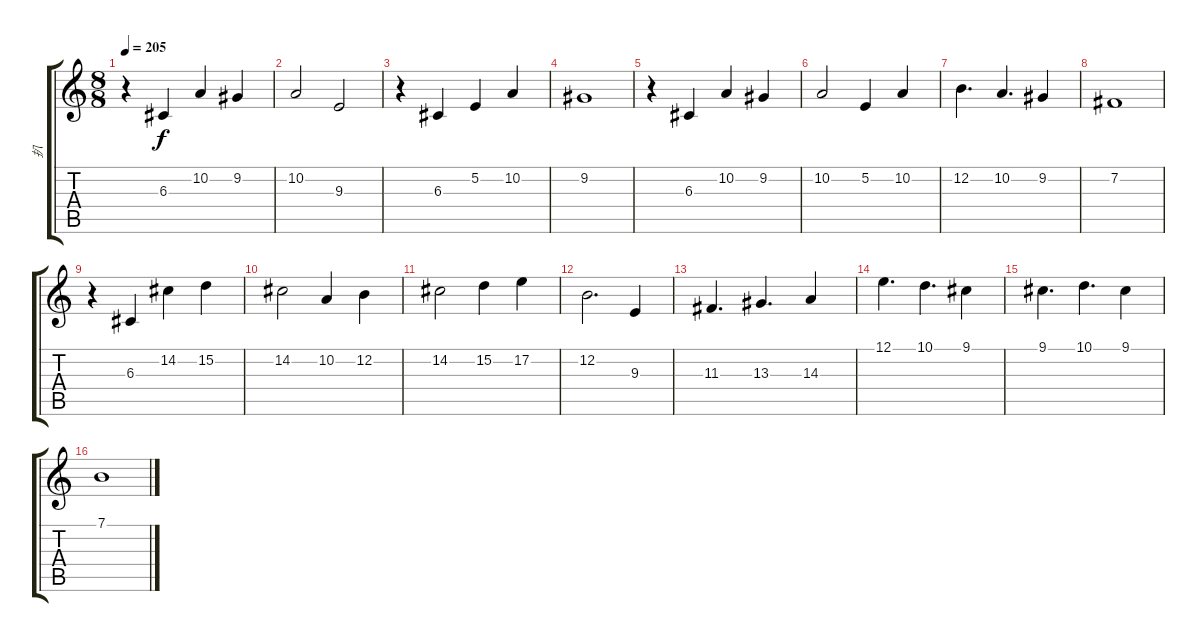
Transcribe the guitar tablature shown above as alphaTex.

\track ("扒" "扒") {instrument viola}
\staff {score tabs}
\tuning (E4 B3 G3 D3 A2 E2) {hide}
\ts (8 8)
\tempo 205
\clef g2
\ks c
r.4{dy f} 6.3.4 10.2.4 9.2.4 |
10.2.2 9.3.2 |
r.4 6.3.4 5.2.4 10.2.4 |
9.2.1 |
r.4 6.3.4 10.2.4 9.2.4 |
10.2.2 5.2.4 10.2.4 |
12.2.4{d} 10.2.4{d} 9.2.4 |
7.2.1 |
r.4 6.3.4 14.2.4 15.2.4 |
14.2.2 10.2.4 12.2.4 |
14.2.2 15.2.4 17.2.4 |
12.2.2{d} 9.3.4 |
11.3.4{d} 13.3.4{d} 14.3.4 |
12.1.4{d} 10.1.4{d} 9.1.4 |
9.1.4{d} 10.1.4{d} 9.1.4 |
7.1.1
